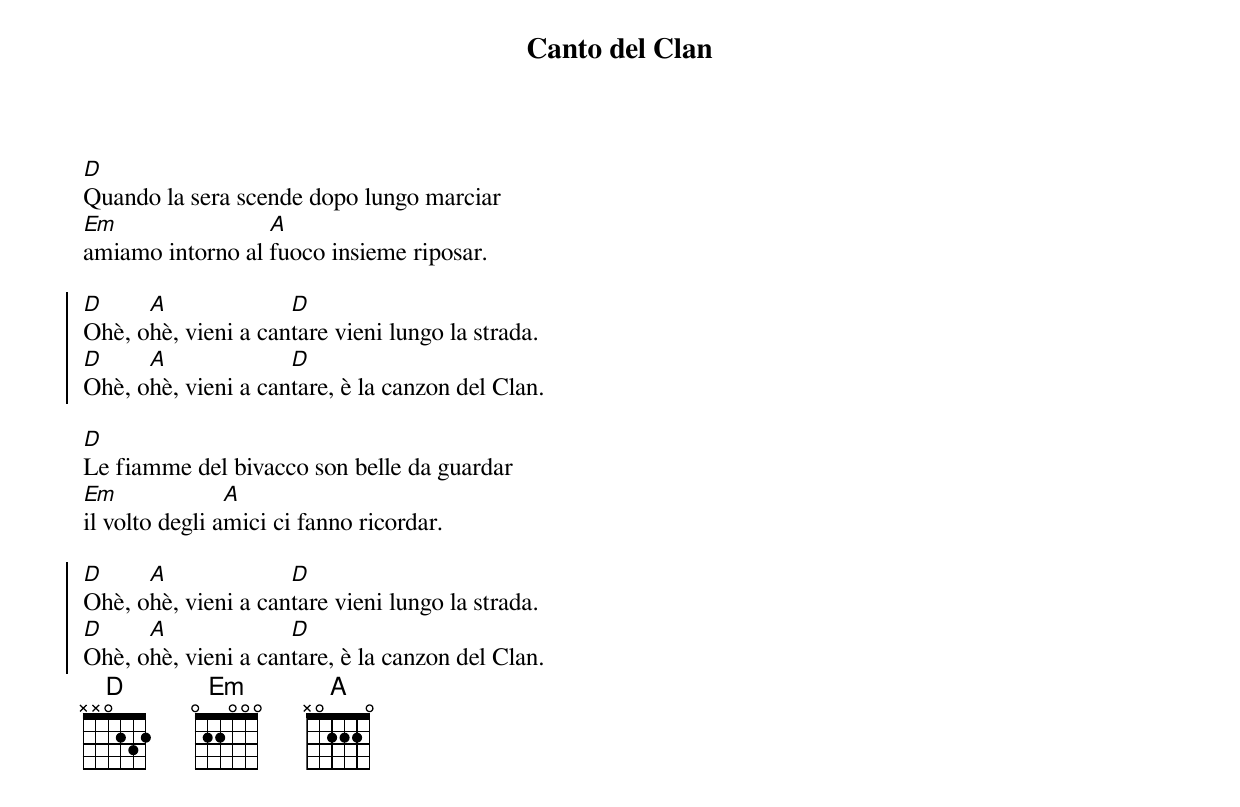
{title: Canto del Clan}
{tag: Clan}

[D]Quando la sera scende dopo lungo marciar
[Em]amiamo intorno al [A]fuoco insieme riposar.

{start_of_chorus}
[D]Ohè, o[A]hè, vieni a can[D]tare vieni lungo la strada.
[D]Ohè, o[A]hè, vieni a can[D]tare, è la canzon del Clan.
{end_of_chorus}

[D]Le fiamme del bivacco son belle da guardar
[Em]il volto degli a[A]mici ci fanno ricordar.

{start_of_chorus}
[D]Ohè, o[A]hè, vieni a can[D]tare vieni lungo la strada.
[D]Ohè, o[A]hè, vieni a can[D]tare, è la canzon del Clan.
{end_of_chorus}
